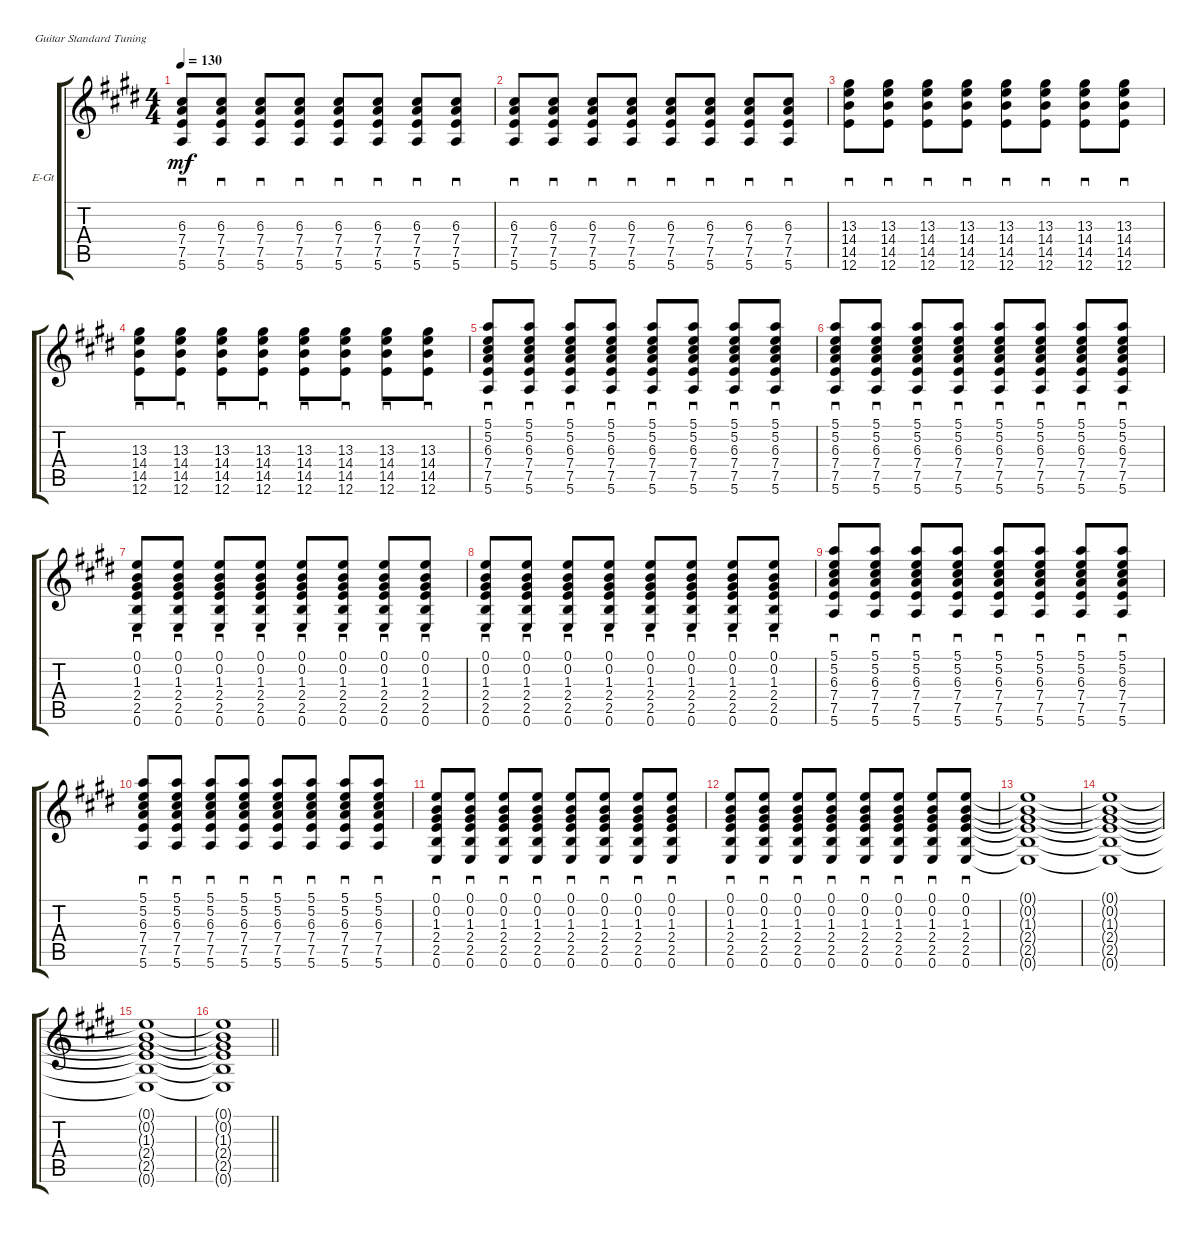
\bracketExtendMode groupsimilarinstruments
\firstSystemTrackNameOrientation horizontal
\otherSystemsTrackNameOrientation horizontal
\track ("Albert Hammond Jr." "E-Gt") {instrument electricguitarmuted}
\staff {score tabs}
\tuning (E4 B3 G3 D3 A2 E2)
\ts (4 4)
\tempo 130
\clef g2
\ks e
(5.6 7.5 7.4 6.3).8{sd dy mf} (5.6 7.5 7.4 6.3).8{sd} (5.6 7.5 7.4 6.3).8{sd} (5.6 7.5 7.4 6.3).8{sd} (5.6 7.5 7.4 6.3).8{sd} (5.6 7.5 7.4 6.3).8{sd} (5.6 7.5 7.4 6.3).8{sd} (5.6 7.5 7.4 6.3).8{sd} |
(5.6 7.5 7.4 6.3).8{sd} (5.6 7.5 7.4 6.3).8{sd} (5.6 7.5 7.4 6.3).8{sd} (5.6 7.5 7.4 6.3).8{sd} (5.6 7.5 7.4 6.3).8{sd} (5.6 7.5 7.4 6.3).8{sd} (5.6 7.5 7.4 6.3).8{sd} (5.6 7.5 7.4 6.3).8{sd} |
(13.3 14.4 12.6 14.5).8{sd} (13.3 14.4 12.6 14.5).8{sd} (13.3 14.4 12.6 14.5).8{sd} (13.3 14.4 12.6 14.5).8{sd} (13.3 14.4 12.6 14.5).8{sd} (13.3 14.4 12.6 14.5).8{sd} (13.3 14.4 12.6 14.5).8{sd} (13.3 14.4 12.6 14.5).8{sd} |
(13.3 14.4 12.6 14.5).8{sd} (13.3 14.4 12.6 14.5).8{sd} (13.3 14.4 12.6 14.5).8{sd} (13.3 14.4 12.6 14.5).8{sd} (13.3 14.4 12.6 14.5).8{sd} (13.3 14.4 12.6 14.5).8{sd} (13.3 14.4 12.6 14.5).8{sd} (13.3 14.4 12.6 14.5).8{sd} |
(5.6 7.5 7.4 6.3 5.2 5.1).8{sd} (5.6 7.5 7.4 6.3 5.1 5.2).8{sd} (5.6 7.5 7.4 6.3 5.2 5.1).8{sd} (5.6 7.5 7.4 6.3 5.1 5.2).8{sd} (5.6 7.5 7.4 6.3 5.2 5.1).8{sd} (5.6 7.5 7.4 6.3 5.1 5.2).8{sd} (5.6 7.5 7.4 6.3 5.2 5.1).8{sd} (5.6 7.5 7.4 6.3 5.2 5.1).8{sd} |
(5.6 7.5 7.4 6.3 5.2 5.1).8{sd} (5.6 7.5 7.4 6.3 5.1 5.2).8{sd} (5.6 7.5 7.4 6.3 5.2 5.1).8{sd} (5.6 7.5 7.4 6.3 5.1 5.2).8{sd} (5.6 7.5 7.4 6.3 5.2 5.1).8{sd} (5.6 7.5 7.4 6.3 5.1 5.2).8{sd} (5.6 7.5 7.4 6.3 5.2 5.1).8{sd} (5.6 7.5 7.4 6.3 5.2 5.1).8{sd} |
(0.2 1.3 2.4 0.6 2.5 0.1).8{sd} (0.2 1.3 2.4 0.1 2.5 0.6).8{sd} (0.2 1.3 2.4 0.6 2.5 0.1).8{sd} (0.2 1.3 2.4 0.1 2.5 0.6).8{sd} (0.2 1.3 2.4 0.6 2.5 0.1).8{sd} (0.2 1.3 2.4 0.1 2.5 0.6).8{sd} (0.2 1.3 2.4 0.6 2.5 0.1).8{sd} (0.2 1.3 2.4 0.1 2.5 0.6).8{sd} |
(0.2 1.3 2.4 0.6 2.5 0.1).8{sd} (0.2 1.3 2.4 0.1 2.5 0.6).8{sd} (0.2 1.3 2.4 0.6 2.5 0.1).8{sd} (0.2 1.3 2.4 0.1 2.5 0.6).8{sd} (0.2 1.3 2.4 0.6 2.5 0.1).8{sd} (0.2 1.3 2.4 0.1 2.5 0.6).8{sd} (0.2 1.3 2.4 0.6 2.5 0.1).8{sd} (0.2 1.3 2.4 0.1 2.5 0.6).8{sd} |
(5.6 7.5 7.4 6.3 5.2 5.1).8{sd} (5.6 7.5 7.4 6.3 5.1 5.2).8{sd} (5.6 7.5 7.4 6.3 5.2 5.1).8{sd} (5.6 7.5 7.4 6.3 5.1 5.2).8{sd} (5.6 7.5 7.4 6.3 5.2 5.1).8{sd} (5.6 7.5 7.4 6.3 5.1 5.2).8{sd} (5.6 7.5 7.4 6.3 5.2 5.1).8{sd} (5.6 7.5 7.4 6.3 5.2 5.1).8{sd} |
(5.6 7.5 7.4 6.3 5.2 5.1).8{sd} (5.6 7.5 7.4 6.3 5.1 5.2).8{sd} (5.6 7.5 7.4 6.3 5.2 5.1).8{sd} (5.6 7.5 7.4 6.3 5.1 5.2).8{sd} (5.6 7.5 7.4 6.3 5.2 5.1).8{sd} (5.6 7.5 7.4 6.3 5.1 5.2).8{sd} (5.6 7.5 7.4 6.3 5.2 5.1).8{sd} (5.6 7.5 7.4 6.3 5.2 5.1).8{sd} |
(0.2 1.3 2.4 0.6 2.5 0.1).8{sd} (0.2 1.3 2.4 0.1 2.5 0.6).8{sd} (0.2 1.3 2.4 0.6 2.5 0.1).8{sd} (0.2 1.3 2.4 0.1 2.5 0.6).8{sd} (0.2 1.3 2.4 0.6 2.5 0.1).8{sd} (0.2 1.3 2.4 0.1 2.5 0.6).8{sd} (0.2 1.3 2.4 0.6 2.5 0.1).8{sd} (0.2 1.3 2.4 0.1 2.5 0.6).8{sd} |
(0.2 1.3 2.4 0.6 2.5 0.1).8{sd} (0.2 1.3 2.4 0.1 2.5 0.6).8{sd} (0.2 1.3 2.4 0.6 2.5 0.1).8{sd} (0.2 1.3 2.4 0.1 2.5 0.6).8{sd} (0.2 1.3 2.4 0.6 2.5 0.1).8{sd} (0.2 1.3 2.4 0.1 2.5 0.6).8{sd} (0.2 1.3 2.4 0.6 2.5 0.1).8{sd} (0.2 1.3 2.4 0.1 2.5 0.6).8{sd} |
(0.2{t} 1.3{t} 2.4{t} 0.1{t} 2.5{t} 0.6{t}).1 |
(0.2{t} 1.3{t} 2.4{t} 0.1{t} 2.5{t} 0.6{t}).1 |
(0.2{t} 1.3{t} 2.4{t} 0.1{t} 2.5{t} 0.6{t}).1 |
\barLineRight lightlight
(0.2{t} 1.3{t} 2.4{t} 0.1{t} 2.5{t} 0.6{t}).1
